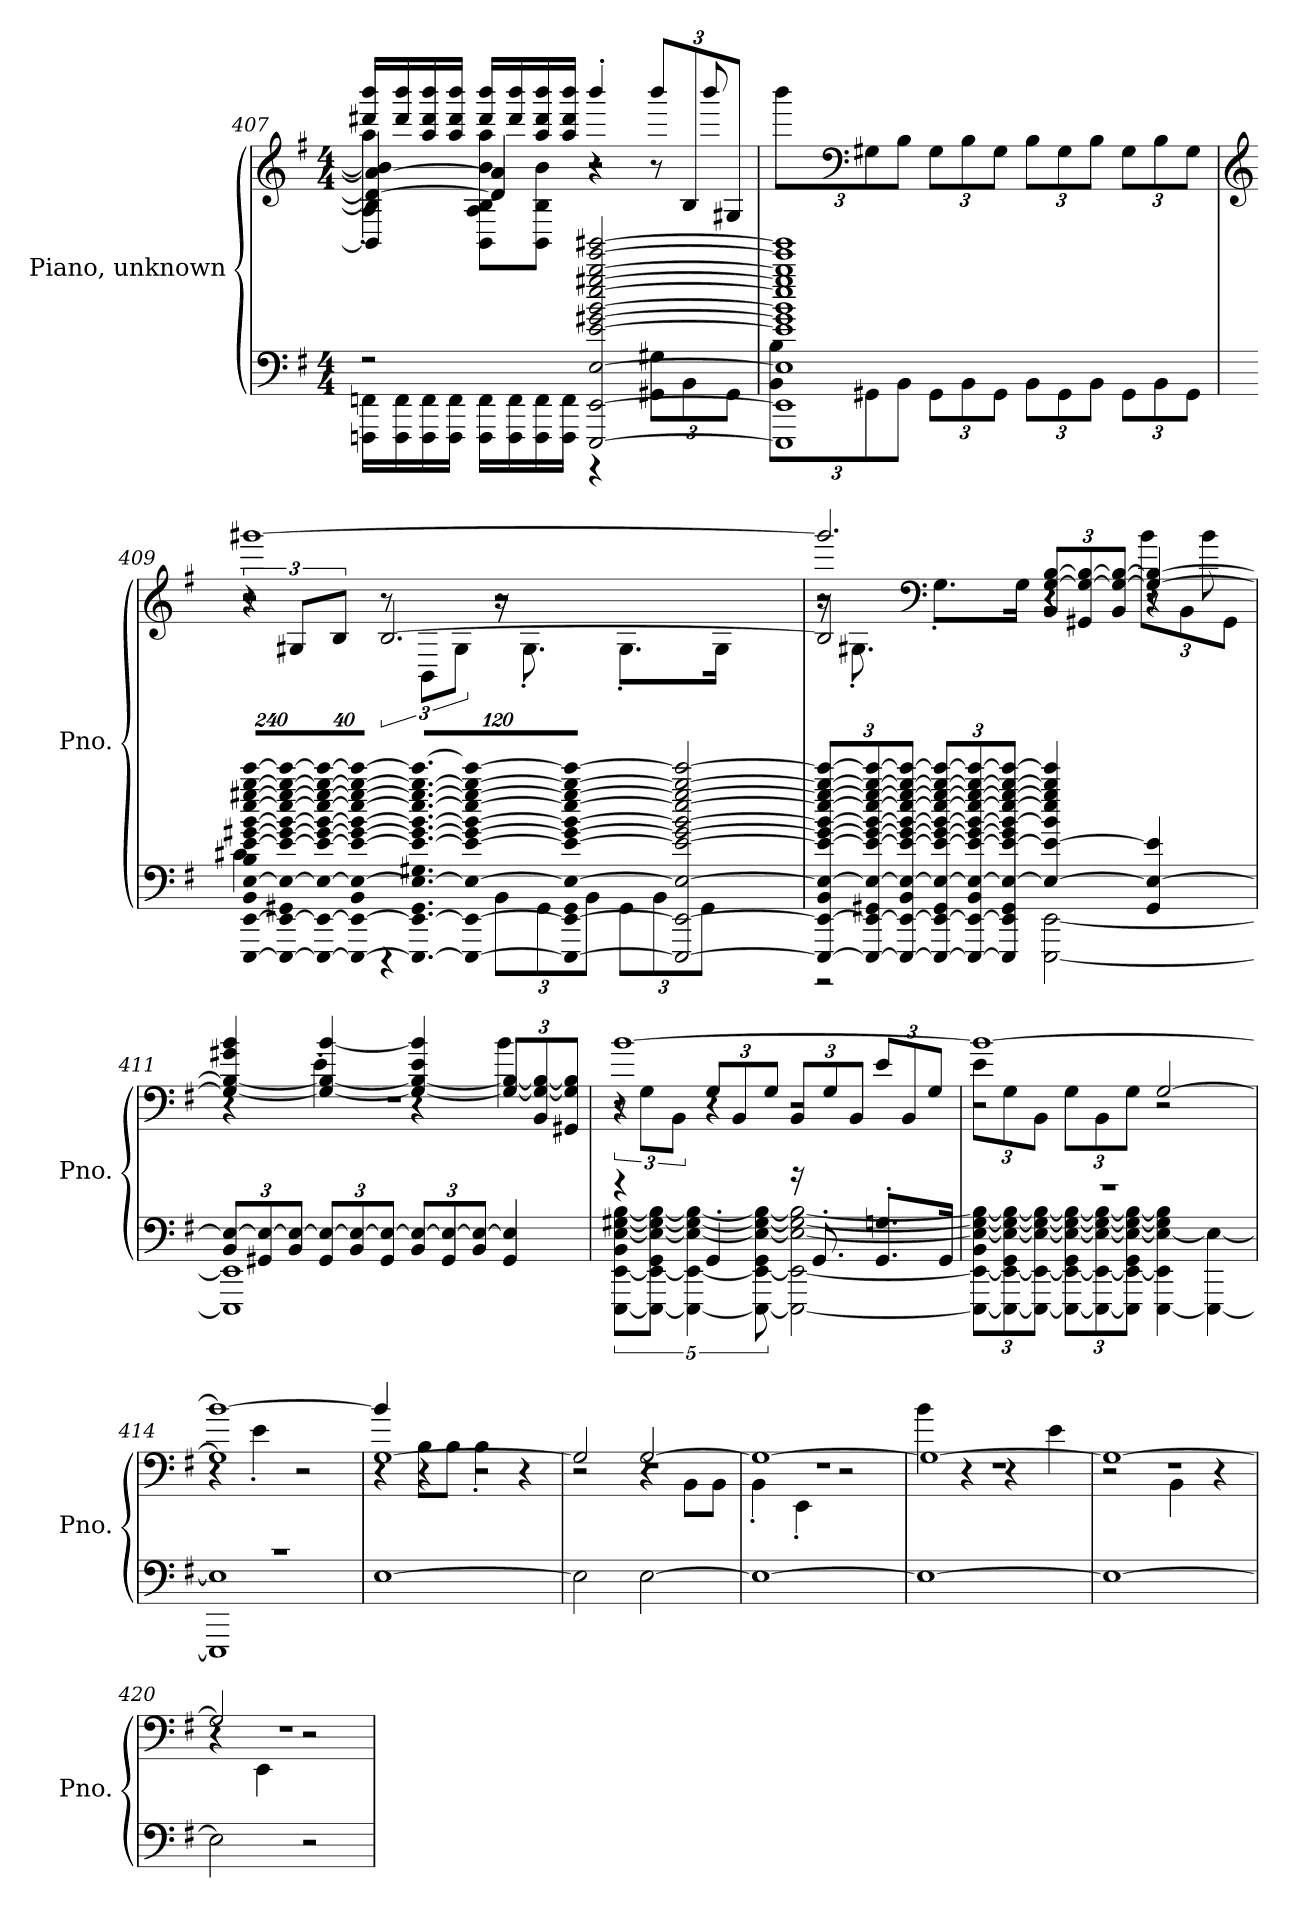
**kern	**kern
*part1	*part1
*staff2	*staff1
*I"Piano, unknown	*
*I'Pno.	*
!!LO:LB:g=z
*clefF4	*clefG2
*k[f#]	*k[f#]
*M4/4	*M4/4
=407	=407
*^	*^
*	*	*	*^
2r	16FFFn\ 16FFn\LL	16ddd#X/ 16bbb/LL	4A\' 4aa\'	4BB/] 4B/] 4d#/_ 4a/_ 4b/]
.	16FFF\ 16FF\	16ddd#/ 16bbb/	.	.
.	16FFF\ 16FF\	16aa/ 16ddd#/ 16bbb/	.	.
.	16FFF\ 16FF\JJ	16aa/ 16ddd#/ 16bbb/JJ	.	.
.	16FFF\ 16FF\LL	16ddd#/ 16bbb/LL	8BB\ 8A\ 8B\ 8b\ 8aa\L	4d#/] 4a/]
.	16FFF\ 16FF\	16ddd#/ 16bbb/	.	.
.	16FFF\ 16FF\	16aa/ 16ddd#/ 16bbb/	8BB\ 8B\ 8b\J	.
.	16FFF\ 16FF\JJ	16aa/ 16ddd#/ 16bbb/JJ	.	.
[2EEE/ [2EE/ [2E/ [2e/ [2g#X/ [2b/ [2ee/ [2gg#X/ [2bb/ [2eee/ [2ggg#X/	4r	4bbb'/	2r	4r
*	*Xbrackettup	*Xbrackettup	*	*
.	12GG#X\ 12G#X\L	12bbb/L	.	8r
.	12BB\	12B/	.	.
.	.	.	.	8bbb/
.	12GG#\J	12G#X/J	.	.
*	*	*v	*v	*v
=408	=408	=408
1EEE] 1EE] 1E] 1e] 1g#] 1b] 1ee] 1gg#] 1bb] 1eee] 1ggg#]	12BB\ 12B\L	12bbb\L
*	*	*clefF4
.	12GG#X\	12G#X\
.	12BB\J	12B\J
.	12GG#\L	12G#\L
.	12BB\	12B\
.	12GG#\J	12G#\J
.	12BB\L	12B\L
.	12GG#\	12G#\
.	12BB\J	12B\J
.	12GG#\L	12G#\L
.	12BB\	12B\
.	12GG#\J	12G#\J
!!LO:PB:g=z
=409	=409	=409
*	*	*clefG2
!LO:N:vis=16	!	!
*	*	*^
*	*	*	*^
*	*	*	*	*brackettup
*	*	*	*	*^
[1920%137EEE/ [1920%137EE/ 1920%137BB/ [1920%137E/ 1920%137B/ [1920%137e/ [1920%137g#X/ [1920%137b/ [1920%137ee/ [1920%137gg#X/ [1920%137bb/ [1920%137eee/LL	4c#X\	[1ggg#X	2r	12r	4r
!LO:N:vis=16	!	!	!	!	!
1920%137EEE/_ 1920%137EE/_ 1920%137GG#X/ 1920%137E/_ 1920%137e/_ 1920%137g#/_ 1920%137b/_ 1920%137ee/_ 1920%137gg#/_ 1920%137bb/_ 1920%137eee/_	.	.	.	.	.
.	.	.	.	12G#X/L	.
!LO:N:vis=32	!	!	!	!	!
640%23EEE/_ 640%23EE/_ 640%23E/_ 640%23e/_ 640%23g#/_ 640%23b/_ 640%23ee/_ 640%23gg#/_ 640%23bb/_ 640%23eee/_K	.	.	.	.	.
.	.	.	.	12B/J	.
!LO:N:vis=16	!	!	!	!	!
1920%137EEE/_ 1920%137EE/_ 1920%137BB/ 1920%137E/_ 1920%137e/_ 1920%137g#/_ 1920%137b/_ 1920%137ee/_ 1920%137gg#/_ 1920%137bb/_ 1920%137eee/_JJ	.	.	.	.	.
!LO:N:vis=16.	!	!	!	!	!
960%103EEE/_ 960%103EE/_ 960%103GG#/ 960%103E/_ 960%103G#X/ 960%103e/_ 960%103g#/_ 960%103b/_ 960%103ee/_ 960%103gg#/_ 960%103bb/_ 960%103eee/_LL	4r	.	.	[2.B/	12r
.	.	.	.	.	12BB\L
!LO:N:vis=16	!	!	!	!	!
1920%137EEE/_ 1920%137EE/_ 1920%137E/_ 1920%137e/_ 1920%137g#/_ 1920%137b/_ 1920%137ee/_ 1920%137gg#/_ 1920%137bb/_ 1920%137eee/_	.	.	.	.	.
.	.	.	.	.	12G#\J
!LO:N:vis=16	!	!	!	!	!
1920%137EEE/_ 1920%137EE/_ 1920%137GG#/ 1920%137E/_ 1920%137e/_ 1920%137g#/_ 1920%137b/_ 1920%137ee/_ 1920%137gg#/_ 1920%137bb/_ 1920%137eee/_JJ	.	.	.	.	.
2EEE/_ 2EE/_ 2E/_ 2e/_ 2g#/_ 2b/_ 2ee/_ 2gg#/_ 2bb/_ 2eee/_	12BB\L	.	16r	.	2r
.	.	.	8.G#'\	.	.
.	12GG#\	.	.	.	.
.	12BB\J	.	.	.	.
.	12GG#\L	.	8.G#'\L	.	.
.	12BB\	.	.	.	.
.	12GG#\J	.	.	.	.
.	.	.	16G#\Jk	.	.
=410	=410	=410	=410	=410	=410
12EEE/_ 12EE/_ 12BB/ 12E/_ 12e/_ 12g#/_ 12b/_ 12ee/_ 12gg#/_ 12bb/_ 12eee/_L	2r	2.ggg#/]	2r	2B/]	16r
.	.	.	.	.	8.G#X'\
12EEE/_ 12EE/_ 12GG#X/ 12E/_ 12e/_ 12g#/_ 12b/_ 12ee/_ 12gg#/_ 12bb/_ 12eee/_	.	.	.	.	.
12EEE/_ 12EE/_ 12BB/ 12E/_ 12e/_ 12g#/_ 12b/_ 12ee/_ 12gg#/_ 12bb/_ 12eee/_J	.	.	.	.	.
*	*	*clefF4	*	*	*
12EEE/_ 12EE/_ 12GG#/ 12E/_ 12e/_ 12g#/_ 12b/_ 12ee/_ 12gg#/_ 12bb/_ 12eee/_L	.	.	.	.	8.G#'\L
12EEE/_ 12EE/_ 12BB/ 12E/_ 12e/_ 12g#/_ 12b/_ 12ee/_ 12gg#/_ 12bb/_ 12eee/_	.	.	.	.	.
12EEE/] 12EE/] 12GG#/ 12E/_ 12e/_ 12g#/] 12b/_ 12ee/_ 12gg#/_ 12bb/_ 12eee/_J	.	.	.	.	.
.	.	.	.	.	16G#\Jk
*	*	*	*	*Xbrackettup	*
4E/_ 4e/_ 4b/] 4ee/] 4gg#/] 4bb/] 4eee/]	[2EEE\ [2EE\	.	4r	12BB/ [12G#/ [12B/L	4r
.	.	.	.	12GG#X/ 12G#/_ 12B/_	.
.	.	.	.	12BB/ 12G#/_ 12B/_J	.
4GG#/ 4E/_ 4e/]	.	4r	8r	4G#/_ 4B/_	12b\L
.	.	.	.	.	12BB\
.	.	.	8b\	.	.
.	.	.	.	.	12GG#\J
*	*	*	*	*v	*v
!!LO:LB:g=z
=411	=411	=411	=411	=411
12BB/ 12E/_L	1EEE] 1EE]	1r	4G#/_ 4B/_ 4g#X/ 4b/	4r
12GG#X/ 12E/_	.	.	.	.
12BB/ 12E/_J	.	.	.	.
12GG#/ 12E/_L	.	.	4G#/_ 4B/_ [4b/	4e'\
12BB/ 12E/_	.	.	.	.
12GG#/ 12E/_J	.	.	.	.
12BB/ 12E/_L	.	.	4G#/_ 4B/_ 4e/ 4b/]	4r
12GG#/ 12E/_	.	.	.	.
12BB/ 12E/_J	.	.	.	.
4GG#/ 4E/]	.	.	12G#/_ 12B/_L	4b\
.	.	.	12BB/ 12G#/_ 12B/_	.
.	.	.	12GG#X/ 12G#/] 12B/]J	.
=412	=412	=412	=412	=412
*	*brackettup	*	*brackettup	*
4r	[10EEE\ [10EE\ 10BB\ [10E\ [10G#X\ [10B\L	[1b	12r	4r
.	.	.	12G\L	.
.	10EEE\_ 10EE\_ 10GG\ 10E\_ 10G#\_ 10B\_J	.	.	.
.	.	.	12BB\J	.
.	5EEE\_ 5EE\_ 5E\_ 5G#\_ 5B\_	.	.	.
*	*	*	*	*Xbrackettup
4GG'/	.	.	4r	12G/L
.	.	.	.	12BB/
.	10EEE\_ 10EE\_ 10GG\ 10E\_ 10G#\_ 10B\_	.	.	.
.	.	.	.	12G/J
16r	2EEE\_ 2EE\_ 2E\_ 2G#\_ 2B\_	.	2r	12BB/L
8.GG'/	.	.	.	.
.	.	.	.	12G/
.	.	.	.	12BB/J
8.GG/' 8.Gn/'L	.	.	.	12e/L
.	.	.	.	12BB/
.	.	.	.	12G/J
16GG/Jk	.	.	.	.
!!LO:LB:g=z	!!	!!
=413	=413	=413	=413	=413
*	*Xbrackettup	*	*	*
1r	12EEE\_ 12EE\_ 12BB\ 12E\_ 12G#\_ 12B\_L	1b_	12e\L	2r
.	12EEE\_ 12EE\_ 12GG\ 12E\_ 12G#\_ 12B\_	.	12G\	.
.	12EEE\_ 12EE\_ 12E\_ 12G#\_ 12B\_J	.	12BB\J	.
.	12EEE\_ 12EE\_ 12GG\ 12E\_ 12G#\_ 12B\_L	.	12G\L	.
.	12EEE\_ 12EE\_ 12E\_ 12G#\_ 12B\_	.	12BB\	.
.	12EEE\] 12EE\_ 12GG\ 12E\_ 12G#\_ 12B\_J	.	12G\J	.
.	[4EEE\ 4EE\] 4E\_ 4G#\] 4B\]	.	2r	[2G/
.	4EEE\_ 4E\_	.	.	.
=414	=414	=414	=414	=414
1r	1EEE] 1E]	1b_	4r	1G]
.	.	.	4e'\	.
.	.	.	2r	.
*v	*v	*	*	*
=415	=415	=415	=415
[1E	4b/]	4r	[1G
.	4r	8B\L	.
.	.	8B\J	.
.	2r	4B'\	.
.	.	4r	.
=416	=416	=416	=416
2E\]	1r	2r	2G/]
[2E\	.	4r	[2G/
.	.	8BB\L	.
.	.	8BB\J	.
=417	=417	=417	=417
1E_	1r	4BB'\	1G_
.	.	4EE'\	.
.	.	2r	.
=418	=418	=418	=418
1E_	1r	4b\	1G_
.	.	4r	.
.	.	4r	.
.	.	4e\	.
=419	=419	=419	=419
1E_	1r	2r	1G_
.	.	4BB\	.
.	.	4r	.
!!LO:LB:g=z	!!	!!
=420	=420	=420	=420
2E\]	1r	4r	2G/]
.	.	4EE\	.
2r	.	2r	2r
*	*v	*v	*v
=	=
*-	*-
